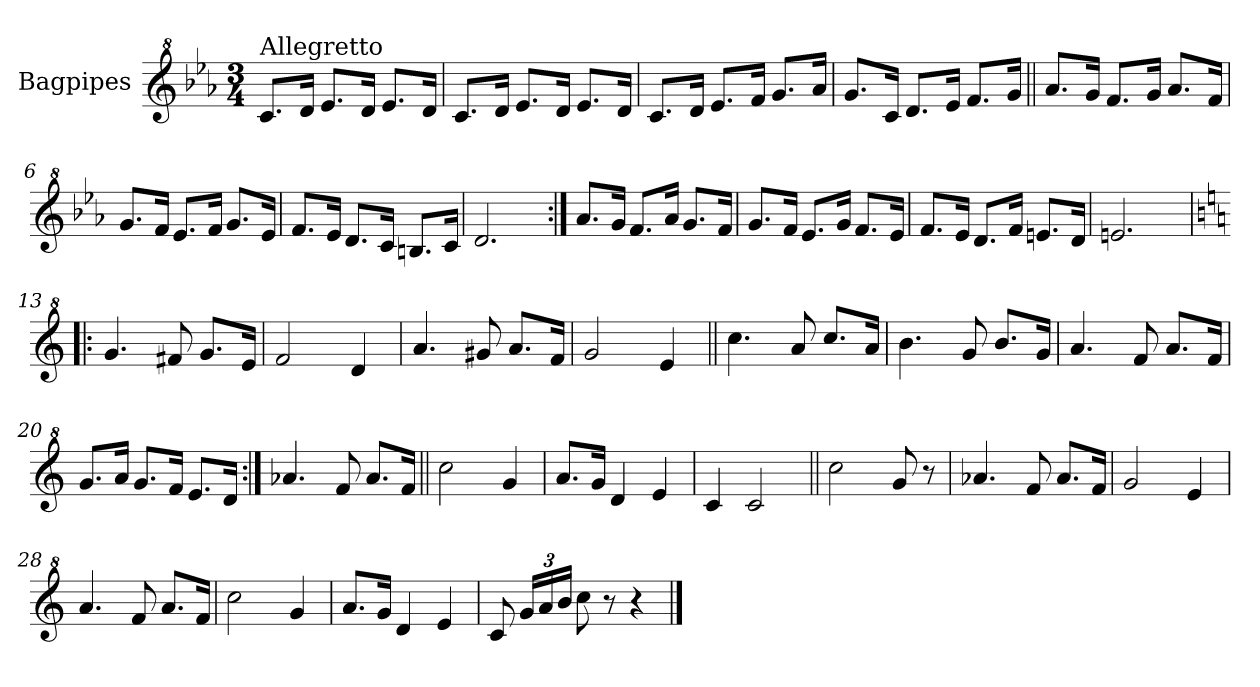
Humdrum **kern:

**kern
*part1
*staff1
*I"Bagpipes
*I'Bag
*clefG^2
*k[b-e-a-]
*E-:
*M3/4
=1
!LO:TX:a:t=Allegretto
8.cc/L
16dd/Jk
8.ee-/L
16dd/Jk
8.ee-/L
16dd/Jk
=2
8.cc/L
16dd/Jk
8.ee-/L
16dd/Jk
8.ee-/L
16dd/Jk
=3
8.cc/L
16dd/Jk
8.ee-/L
16ff/Jk
8.gg/L
16aa-/Jk
=4
8.gg/L
16cc/Jk
8.dd/L
16ee-/Jk
8.ff/L
16gg/Jk
=5||
8.aa-/L
16gg/Jk
8.ff/L
16gg/Jk
8.aa-/L
16ff/Jk
!!LO:LB:g=z
=6
8.gg/L
16ff/Jk
8.ee-/L
16ff/Jk
8.gg/L
16ee-/Jk
=7
8.ff/L
16ee-/Jk
8.dd/L
16cc/Jk
8.bn/L
16cc/Jk
=8
2.dd/
=9:|!
8.aa-/L
16gg/Jk
8.ff/L
16aa-/Jk
8.gg/L
16ff/Jk
=10
8.gg/L
16ff/Jk
8.ee-/L
16gg/Jk
8.ff/L
16ee-/Jk
=11
8.ff/L
16ee-/Jk
8.dd/L
16ff/Jk
8.een/L
16dd/Jk
!!LO:LB:g=z
=12
2.een/
=13!|:
*k[]
*C:
4.gg/
8ff#X/
8.gg/L
16ee/Jk
=14
2ff/
4dd/
=15
4.aa/
8gg#X/
8.aa/L
16ff/Jk
=16
2gg/
4ee/
=17||
4.ccc\
8aa/
8.ccc/L
16aa/Jk
=18
4.bb\
8gg/
8.bb/L
16gg/Jk
=19
4.aa/
8ff/
8.aa/L
16ff/Jk
!!LO:LB:g=z
=20
8.gg/L
16aa/Jk
8.gg/L
16ff/Jk
8.ee/L
16dd/Jk
=21:|!
4.aa-X/
8ff/
8.aa-/L
16ff/Jk
=22||
2ccc\
4gg/
=23
8.aa/L
16gg/Jk
4dd/
4ee/
=24
4cc/
2cc/
=25||
2ccc\
8gg/
8r
=26
4.aa-X/
8ff/
8.aa-/L
16ff/Jk
=27
2gg/
4ee/
!!LO:LB:g=z
=28
4.aa/
8ff/
8.aa/L
16ff/Jk
=29
2ccc\
4gg/
=30
8.aa/L
16gg/Jk
4dd/
4ee/
=31
8cc/
*Xbrackettup
24gg/LL
24aa/
24bb/JJ
8ccc\
8r
4r
==
*-
